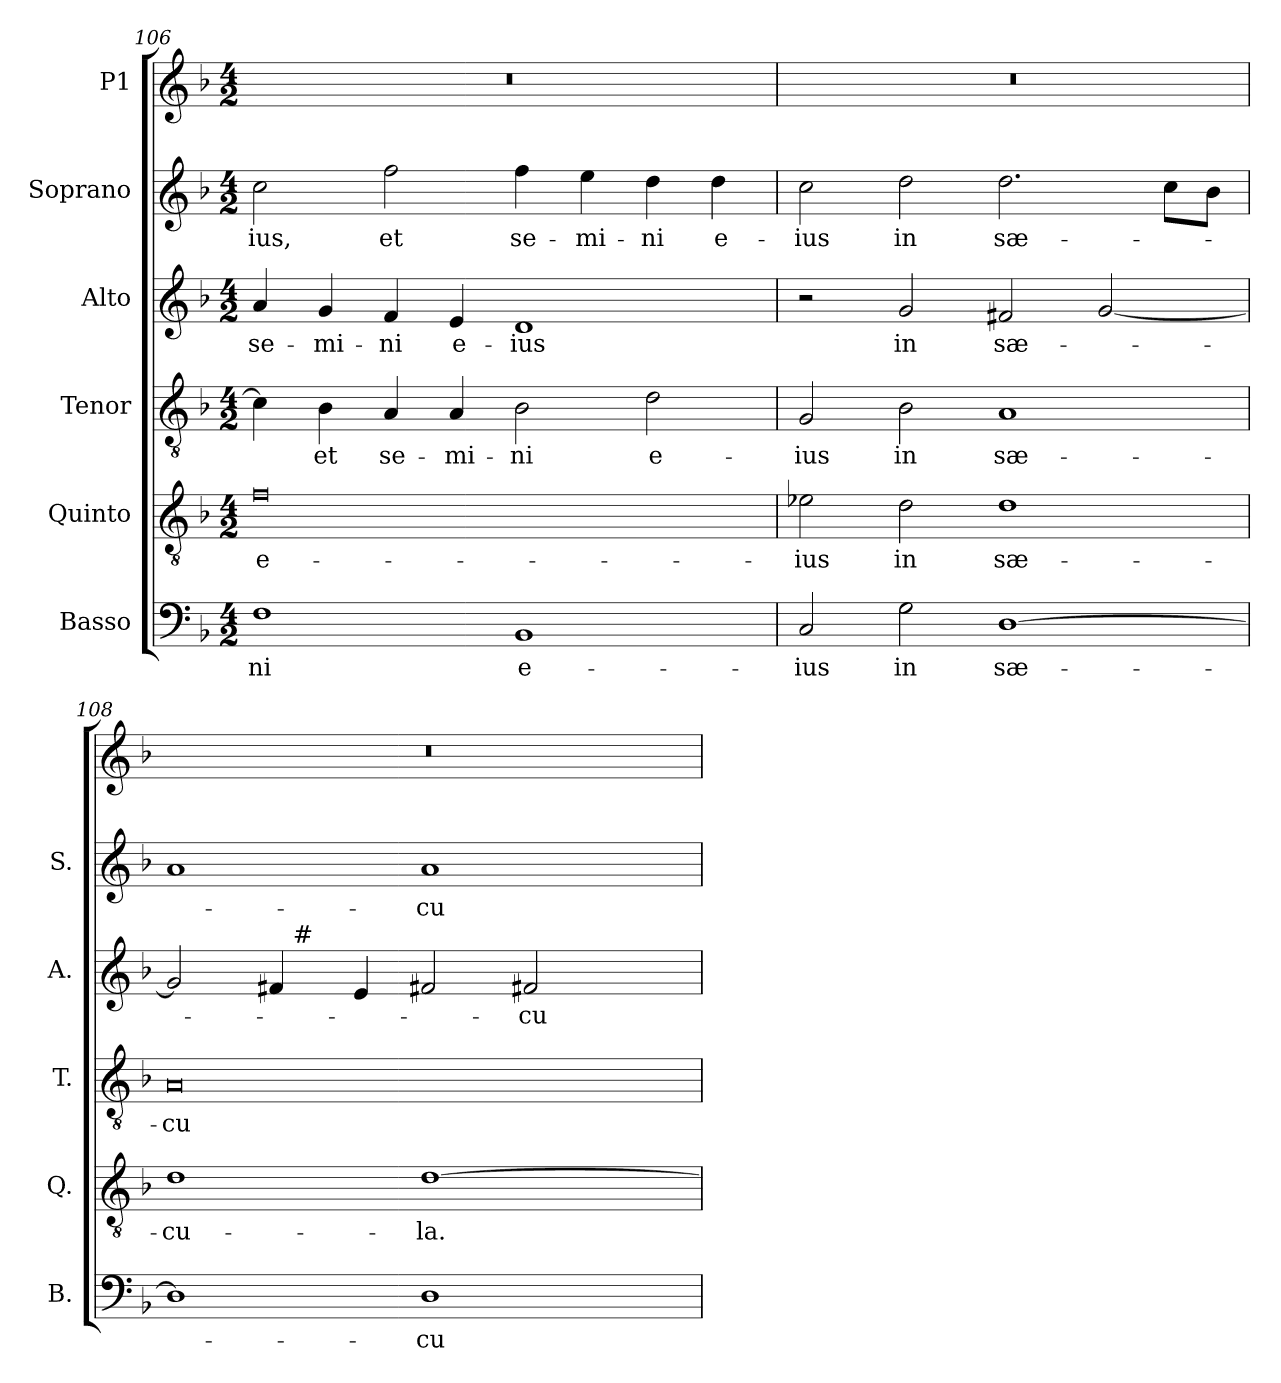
**kern	**text	**kern	**text	**kern	**text	**kern	**text	**kern	**text	**kern
*part6	*part6	*part5	*part5	*part4	*part4	*part3	*part3	*part2	*part2	*part1
*staff6	*staff6	*staff5	*staff5	*staff4	*staff4	*staff3	*staff3	*staff2	*staff2	*staff1
*I"Basso	*	*I"Quinto	*	*I"Tenor	*	*I"Alto	*	*I"Soprano	*	*I"P1
*I'B.	*	*I'Q.	*	*I'T.	*	*I'A.	*	*I'S.	*	*
*clefF4	*	*clefGv2	*	*clefGv2	*	*clefG2	*	*clefG2	*	*clefG2
*	*	*ITrd7c12	*	*ITrd7c12	*	*	*	*	*	*
*k[b-]	*	*k[b-]	*	*k[b-]	*	*k[b-]	*	*k[b-]	*	*k[b-]
*F:	*	*F:	*	*F:	*	*F:	*	*F:	*	*F:
*M4/2	*	*M4/2	*	*M4/2	*	*M4/2	*	*M4/2	*	*M4/2
=106	=106	=106	=106	=106	=106	=106	=106	=106	=106	=106
!	!LO:LY:b:color=#000000	!	!	!	!	!	!	!	!	!
!	!	!	!LO:LY:b:color=#000000	!	!	!	!	!	!	!
!	!	!	!	!	!	!	!LO:LY:b:color=#000000	!	!	!
!	!	!	!	!	!	!	!	!	!LO:LY:b:color=#000000	!LO:N:vis=1
1Fi	-ni	0Fi	e-	4Ci\]	.	4ai/	se-	2cci\	-ius,	0r
!	!	!	!	!	!LO:LY:b:color=#000000	!	!	!	!	!
!	!	!	!	!	!	!	!LO:LY:b:color=#000000	!	!	!
.	.	.	.	4BB-i\	et	4gi/	-mi-	.	.	.
!	!	!	!	!	!LO:LY:b:color=#000000	!	!	!	!	!
!	!	!	!	!	!	!	!LO:LY:b:color=#000000	!	!	!
!	!	!	!	!	!	!	!	!	!LO:LY:b:color=#000000	!
.	.	.	.	4AAi/	se-	4fi/	-ni	2ffi\	et	.
!	!	!	!	!	!LO:LY:b:color=#000000	!	!	!	!	!
!	!	!	!	!	!	!	!LO:LY:b:color=#000000	!	!	!
.	.	.	.	4AAi/	-mi-	4ei/	e-	.	.	.
!	!LO:LY:b:color=#000000	!	!	!	!	!	!	!	!	!
!	!	!	!	!	!LO:LY:b:color=#000000	!	!	!	!	!
!	!	!	!	!	!	!	!LO:LY:b:color=#000000	!	!	!
!	!	!	!	!	!	!	!	!	!LO:LY:b:color=#000000	!
1BB-i	e-	.	.	2BB-i\	-ni	1di	-ius	4ffi\	se-	.
!	!	!	!	!	!	!	!	!	!LO:LY:b:color=#000000	!
.	.	.	.	.	.	.	.	4eei\	-mi-	.
!	!	!	!	!	!LO:LY:b:color=#000000	!	!	!	!	!
!	!	!	!	!	!	!	!	!	!LO:LY:b:color=#000000	!
.	.	.	.	2Di\	e-	.	.	4ddi\	-ni	.
!	!	!	!	!	!	!	!	!	!LO:LY:b:color=#000000	!
.	.	.	.	.	.	.	.	4ddi\	e-	.
=107	=107	=107	=107	=107	=107	=107	=107	=107	=107	=107
!	!LO:LY:b:color=#000000	!	!	!	!	!	!	!	!	!
!	!	!	!LO:LY:b:color=#000000	!	!	!	!	!	!	!
!	!	!	!	!	!LO:LY:b:color=#000000	!	!	!	!	!
!	!	!	!	!	!	!	!	!	!LO:LY:b:color=#000000	!LO:N:vis=1
2Ci/	-ius	2E-Xi\	-ius	2GGi/	-ius	2r	.	2cci\	-ius	0r
!	!LO:LY:b:color=#000000	!	!	!	!	!	!	!	!	!
!	!	!	!LO:LY:b:color=#000000	!	!	!	!	!	!	!
!	!	!	!	!	!LO:LY:b:color=#000000	!	!	!	!	!
!	!	!	!	!	!	!	!LO:LY:b:color=#000000	!	!	!
!	!	!	!	!	!	!	!	!	!LO:LY:b:color=#000000	!
2Gi\	in	2Di\	in	2BB-i\	in	2gi/	in	2ddi\	in	.
!	!LO:LY:b:color=#000000	!	!	!	!	!	!	!	!	!
!	!	!	!LO:LY:b:color=#000000	!	!	!	!	!	!	!
!	!	!	!	!	!LO:LY:b:color=#000000	!	!	!	!	!
!	!	!	!	!	!	!	!LO:LY:b:color=#000000	!	!	!
!	!	!	!	!	!	!	!	!	!LO:LY:b:color=#000000	!
[1Di	sæ-	1Di	sæ-	1AAi	sæ-	2f#Xi/	sæ-	2.ddi\	sæ-	.
.	.	.	.	.	.	[2gi/	.	.	.	.
.	.	.	.	.	.	.	.	8cci\L	.	.
.	.	.	.	.	.	.	.	8b-i\J	.	.
=108	=108	=108	=108	=108	=108	=108	=108	=108	=108	=108
!	!	!	!LO:LY:b:color=#000000	!	!	!	!	!	!	!
!	!	!	!	!	!LO:LY:b:color=#000000	!	!	!	!	!LO:N:vis=1
*	*	*	*	*	*	*^	*	*	*	*
1Di]	.	1Di	-cu-	0AAi	-cu-	2gi/]	2ryy	.	1ai	.	0r
.	.	.	.	.	.	4f#i/	32ryy	.	.	.	.
.	.	.	.	.	.	.	256ryy	.	.	.	.
!	!	!	!	!	!	!	!LO:TX:a:t=#	!	!	!	!
.	.	.	.	.	.	.	1ryy	.	.	.	.
.	.	.	.	.	.	4ei/	.	.	.	.	.
!	!LO:LY:b:color=#000000	!	!	!	!	!	!	!	!	!	!
!	!	!	!LO:LY:b:color=#000000	!	!	!	!	!	!	!	!
!	!	!	!	!	!	!	!	!	!	!LO:LY:b:color=#000000	!
1Di	-cu-	[1Di	-la.	.	.	2f#Xi/	.	.	1ai	-cu-	.
!	!	!	!	!	!	!	!	!LO:LY:b:color=#000000	!	!	!
.	.	.	.	.	.	2f#Xi/	.	-cu-	.	.	.
.	.	.	.	.	.	.	4ryy	.	.	.	.
.	.	.	.	.	.	.	8ryy	.	.	.	.
.	.	.	.	.	.	.	16ryy	.	.	.	.
.	.	.	.	.	.	.	64..ryy	.	.	.	.
*	*	*	*	*	*	*v	*v	*	*	*	*
=	=	=	=	=	=	=	=	=	=	=
*-	*-	*-	*-	*-	*-	*-	*-	*-	*-	*-
